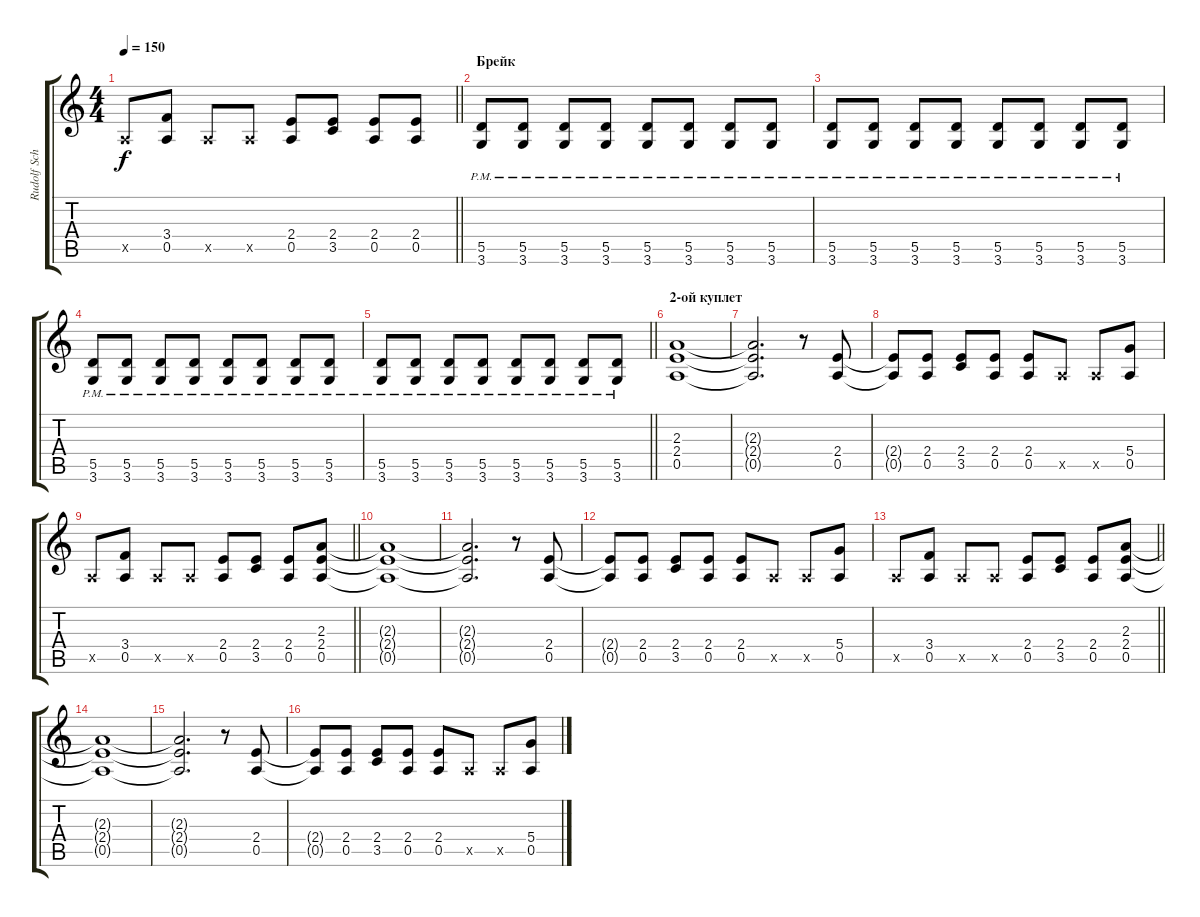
\track ("Rudolf Schenker" "Rudolf Sch") {instrument overdrivenguitar}
\staff {score tabs}
\tuning (E4 B3 G3 D3 A2 E2) {hide}
\ts (4 4)
\tempo 150
\clef g2
\barLineRight lightlight
\ks c
0.5{x}.8{dy f} (3.4 0.5).8 0.5{x}.8 0.5{x}.8 (2.4 0.5).8 (2.4 3.5).8 (2.4 0.5).8 (2.4 0.5).8 |
\section ("" "Брейк")
(5.5{pm} 3.6{pm}).8 (5.5{pm} 3.6{pm}).8 (5.5{pm} 3.6{pm}).8 (5.5{pm} 3.6{pm}).8 (5.5{pm} 3.6{pm}).8 (5.5{pm} 3.6{pm}).8 (5.5{pm} 3.6{pm}).8 (5.5{pm} 3.6{pm}).8 |
(5.5{pm} 3.6{pm}).8 (5.5{pm} 3.6{pm}).8 (5.5{pm} 3.6{pm}).8 (5.5{pm} 3.6{pm}).8 (5.5{pm} 3.6{pm}).8 (5.5{pm} 3.6{pm}).8 (5.5{pm} 3.6{pm}).8 (5.5{pm} 3.6{pm}).8 |
(5.5{pm} 3.6{pm}).8 (5.5{pm} 3.6{pm}).8 (5.5{pm} 3.6{pm}).8 (5.5{pm} 3.6{pm}).8 (5.5{pm} 3.6{pm}).8 (5.5{pm} 3.6{pm}).8 (5.5{pm} 3.6{pm}).8 (5.5{pm} 3.6{pm}).8 |
\barLineRight lightlight
(5.5{pm} 3.6{pm}).8 (5.5{pm} 3.6{pm}).8 (5.5{pm} 3.6{pm}).8 (5.5{pm} 3.6{pm}).8 (5.5{pm} 3.6{pm}).8 (5.5{pm} 3.6{pm}).8 (5.5{pm} 3.6{pm}).8 (5.5{pm} 3.6{pm}).8 |
\section ("" "2-ой куплет")
(2.3 2.4 0.5).1 |
(2.3{t} 2.4{t} 0.5{t}).2{d} r.8 (2.4 0.5).8 |
(2.4{t} 0.5{t}).8 (2.4 0.5).8 (2.4 3.5).8 (2.4 0.5).8 (2.4 0.5).8 0.5{x}.8 0.5{x}.8 (5.4 0.5).8 |
\barLineRight lightlight
0.5{x}.8 (3.4 0.5).8 0.5{x}.8 0.5{x}.8 (2.4 0.5).8 (2.4 3.5).8 (2.4 0.5).8 (2.3 2.4 0.5).8 |
(2.3{t} 2.4{t} 0.5{t}).1 |
(2.3{t} 2.4{t} 0.5{t}).2{d} r.8 (2.4 0.5).8 |
(2.4{t} 0.5{t}).8 (2.4 0.5).8 (2.4 3.5).8 (2.4 0.5).8 (2.4 0.5).8 0.5{x}.8 0.5{x}.8 (5.4 0.5).8 |
\barLineRight lightlight
0.5{x}.8 (3.4 0.5).8 0.5{x}.8 0.5{x}.8 (2.4 0.5).8 (2.4 3.5).8 (2.4 0.5).8 (2.3 2.4 0.5).8 |
(2.3{t} 2.4{t} 0.5{t}).1 |
(2.3{t} 2.4{t} 0.5{t}).2{d} r.8 (2.4 0.5).8 |
(2.4{t} 0.5{t}).8 (2.4 0.5).8 (2.4 3.5).8 (2.4 0.5).8 (2.4 0.5).8 0.5{x}.8 0.5{x}.8 (5.4 0.5).8
